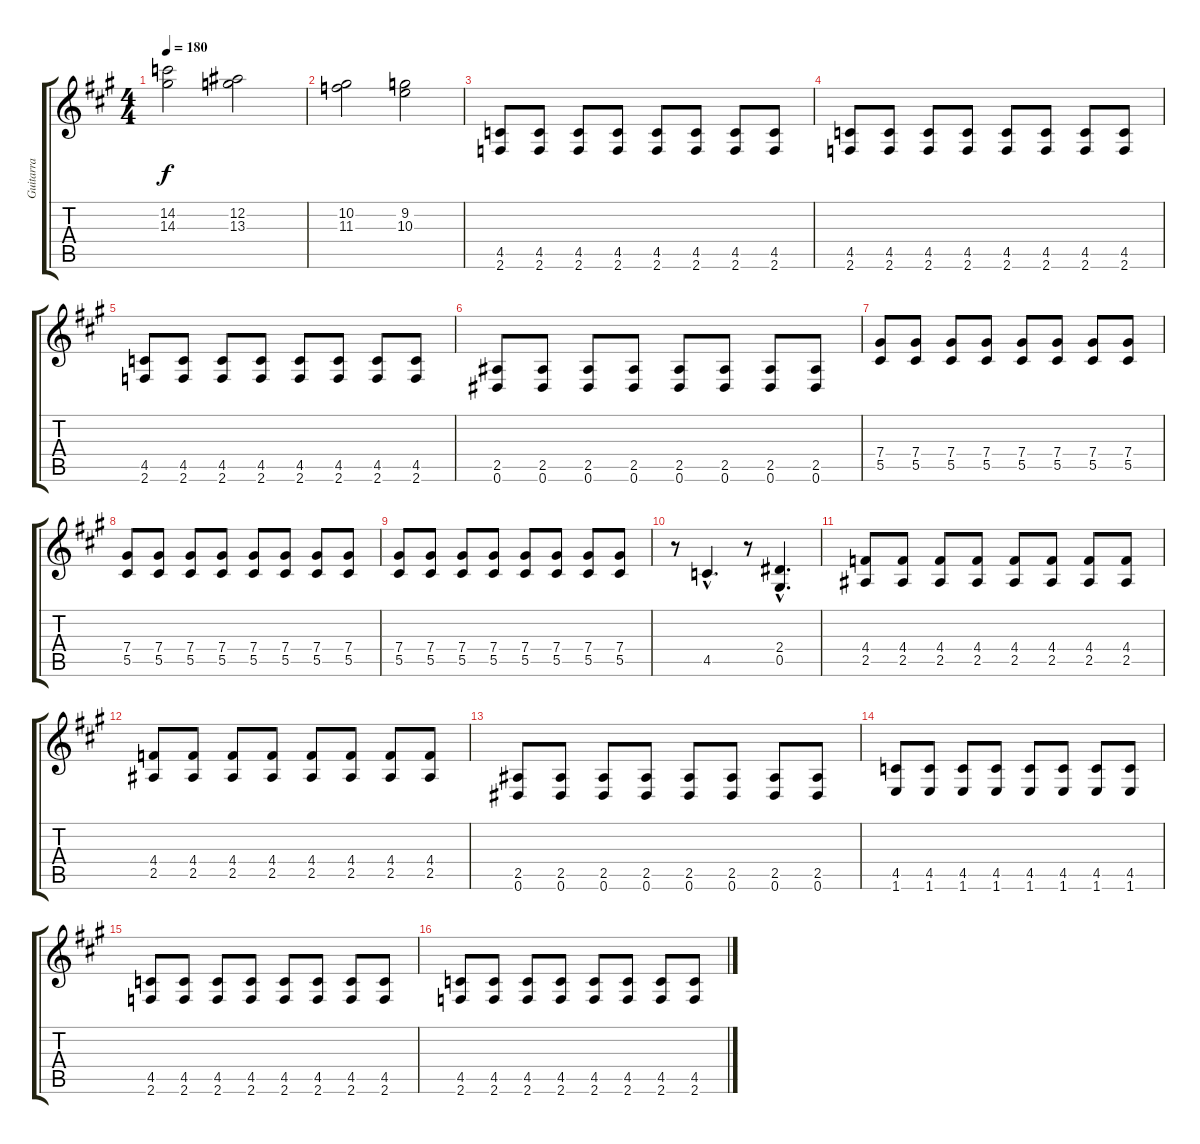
\track ("Guitarra" "Guitarra") {instrument distortionguitar}
\staff {score tabs}
\tuning (Eb4 Bb3 Gb3 Db3 Ab2 Eb2) {hide}
\ts (4 4)
\tempo 180
\clef g2
\ks a
(14.2 14.3).2{dy f} (12.2 13.3).2 |
(10.2 11.3).2 (9.2 10.3).2 |
(4.5 2.6).8 (4.5 2.6).8 (4.5 2.6).8 (4.5 2.6).8 (4.5 2.6).8 (4.5 2.6).8 (4.5 2.6).8 (4.5 2.6).8 |
(4.5 2.6).8 (4.5 2.6).8 (4.5 2.6).8 (4.5 2.6).8 (4.5 2.6).8 (4.5 2.6).8 (4.5 2.6).8 (4.5 2.6).8 |
(4.5 2.6).8 (4.5 2.6).8 (4.5 2.6).8 (4.5 2.6).8 (4.5 2.6).8 (4.5 2.6).8 (4.5 2.6).8 (4.5 2.6).8 |
(2.5 0.6).8 (2.5 0.6).8 (2.5 0.6).8 (2.5 0.6).8 (2.5 0.6).8 (2.5 0.6).8 (2.5 0.6).8 (2.5 0.6).8 |
(7.4 5.5).8 (7.4 5.5).8 (7.4 5.5).8 (7.4 5.5).8 (7.4 5.5).8 (7.4 5.5).8 (7.4 5.5).8 (7.4 5.5).8 |
(7.4 5.5).8 (7.4 5.5).8 (7.4 5.5).8 (7.4 5.5).8 (7.4 5.5).8 (7.4 5.5).8 (7.4 5.5).8 (7.4 5.5).8 |
(7.4 5.5).8 (7.4 5.5).8 (7.4 5.5).8 (7.4 5.5).8 (7.4 5.5).8 (7.4 5.5).8 (7.4 5.5).8 (7.4 5.5).8 |
r.8 4.5{hac}.4{d} r.8 (2.4{hac} 0.5{hac}).4{d} |
(4.4 2.5).8 (4.4 2.5).8 (4.4 2.5).8 (4.4 2.5).8 (4.4 2.5).8 (4.4 2.5).8 (4.4 2.5).8 (4.4 2.5).8 |
(4.4 2.5).8 (4.4 2.5).8 (4.4 2.5).8 (4.4 2.5).8 (4.4 2.5).8 (4.4 2.5).8 (4.4 2.5).8 (4.4 2.5).8 |
(2.5 0.6).8 (2.5 0.6).8 (2.5 0.6).8 (2.5 0.6).8 (2.5 0.6).8 (2.5 0.6).8 (2.5 0.6).8 (2.5 0.6).8 |
(4.5 1.6).8 (4.5 1.6).8 (4.5 1.6).8 (4.5 1.6).8 (4.5 1.6).8 (4.5 1.6).8 (4.5 1.6).8 (4.5 1.6).8 |
(4.5 2.6).8 (4.5 2.6).8 (4.5 2.6).8 (4.5 2.6).8 (4.5 2.6).8 (4.5 2.6).8 (4.5 2.6).8 (4.5 2.6).8 |
(4.5 2.6).8 (4.5 2.6).8 (4.5 2.6).8 (4.5 2.6).8 (4.5 2.6).8 (4.5 2.6).8 (4.5 2.6).8 (4.5 2.6).8
